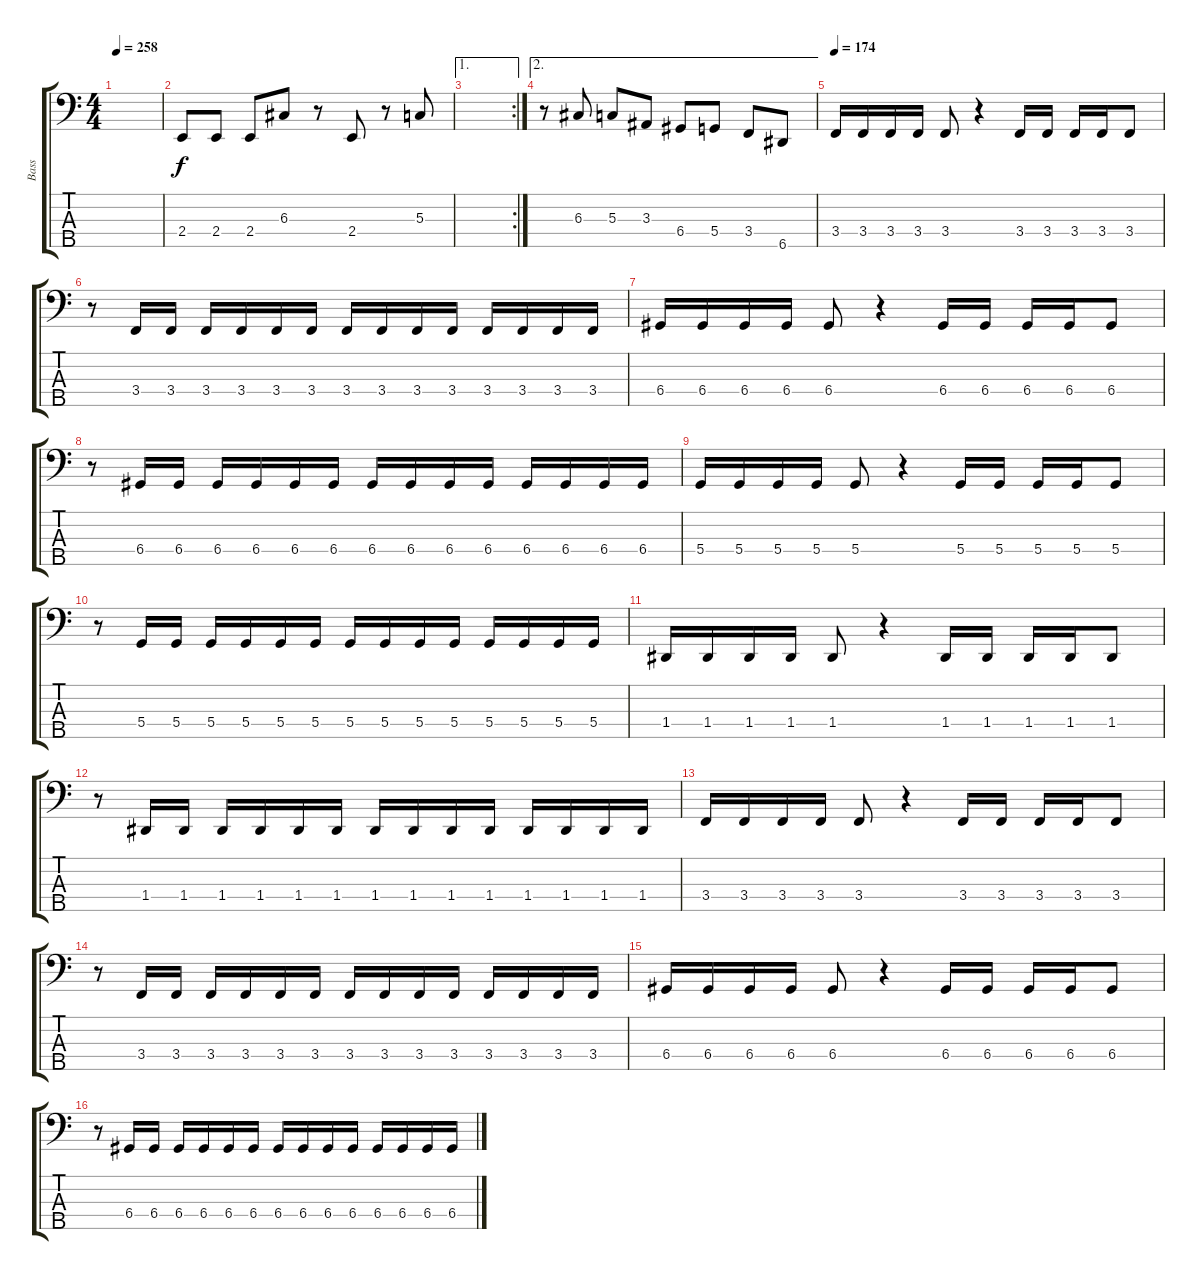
\track ("Bass" "Bass") {instrument electricbassfinger}
\staff {score tabs}
\tuning (F2 C2 G1 D1 A0) {hide}
\ts (4 4)
\tempo 258
\clef f4
\ks c
|
2.4.8 2.4.8 2.4.8 6.3.8 r.8 2.4.8 r.8 5.3.8 |
\ae 1
\rc 2
|
\ae 2
r.8 6.3.8 5.3.8 3.3.8 6.4.8 5.4.8 3.4.8 6.5.8 |
\tempo 174
3.4.16 3.4.16 3.4.16 3.4.16 3.4.8 r.4 3.4.16 3.4.16 3.4.16 3.4.16 3.4.8 |
r.8 3.4.16 3.4.16 3.4.16 3.4.16 3.4.16 3.4.16 3.4.16 3.4.16 3.4.16 3.4.16 3.4.16 3.4.16 3.4.16 3.4.16 |
6.4.16 6.4.16 6.4.16 6.4.16 6.4.8 r.4 6.4.16 6.4.16 6.4.16 6.4.16 6.4.8 |
r.8 6.4.16 6.4.16 6.4.16 6.4.16 6.4.16 6.4.16 6.4.16 6.4.16 6.4.16 6.4.16 6.4.16 6.4.16 6.4.16 6.4.16 |
5.4.16 5.4.16 5.4.16 5.4.16 5.4.8 r.4 5.4.16 5.4.16 5.4.16 5.4.16 5.4.8 |
r.8 5.4.16 5.4.16 5.4.16 5.4.16 5.4.16 5.4.16 5.4.16 5.4.16 5.4.16 5.4.16 5.4.16 5.4.16 5.4.16 5.4.16 |
1.4.16 1.4.16 1.4.16 1.4.16 1.4.8 r.4 1.4.16 1.4.16 1.4.16 1.4.16 1.4.8 |
r.8 1.4.16 1.4.16 1.4.16 1.4.16 1.4.16 1.4.16 1.4.16 1.4.16 1.4.16 1.4.16 1.4.16 1.4.16 1.4.16 1.4.16 |
3.4.16 3.4.16 3.4.16 3.4.16 3.4.8 r.4 3.4.16 3.4.16 3.4.16 3.4.16 3.4.8 |
r.8 3.4.16 3.4.16 3.4.16 3.4.16 3.4.16 3.4.16 3.4.16 3.4.16 3.4.16 3.4.16 3.4.16 3.4.16 3.4.16 3.4.16 |
6.4.16 6.4.16 6.4.16 6.4.16 6.4.8 r.4 6.4.16 6.4.16 6.4.16 6.4.16 6.4.8 |
r.8 6.4.16 6.4.16 6.4.16 6.4.16 6.4.16 6.4.16 6.4.16 6.4.16 6.4.16 6.4.16 6.4.16 6.4.16 6.4.16 6.4.16
